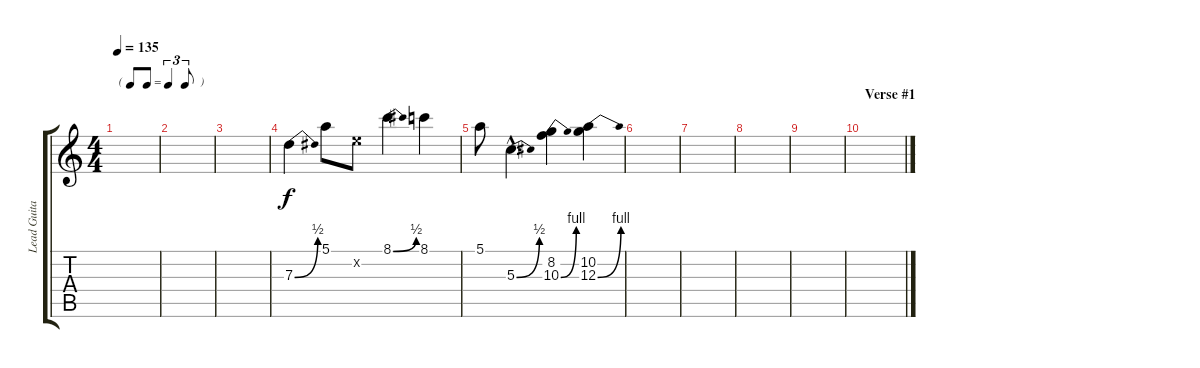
\track ("Lead Guitar" "Lead Guita") {instrument distortionguitar}
\staff {score tabs}
\tuning (E4 B3 G3 D3 A2 E2) {hide}
\ts (4 4)
\tf triplet8th
\tempo 135
\clef g2
\ks c
|
|
|
7.3{be (bend 0 0 60 2)}.4 5.1.8 5.2{x}.8 8.1{be (bend 0 0 60 2)}.4 8.1.4 |
5.1.8 5.3{be (bend 0 0 60 2) hac}.4{d} (8.2 10.3{be (bend 0 0 60 4)}).4 (10.2 12.3{be (bend 0 0 60 4)}).4 |
|
|
|
|
\section ("" "Verse #1")
